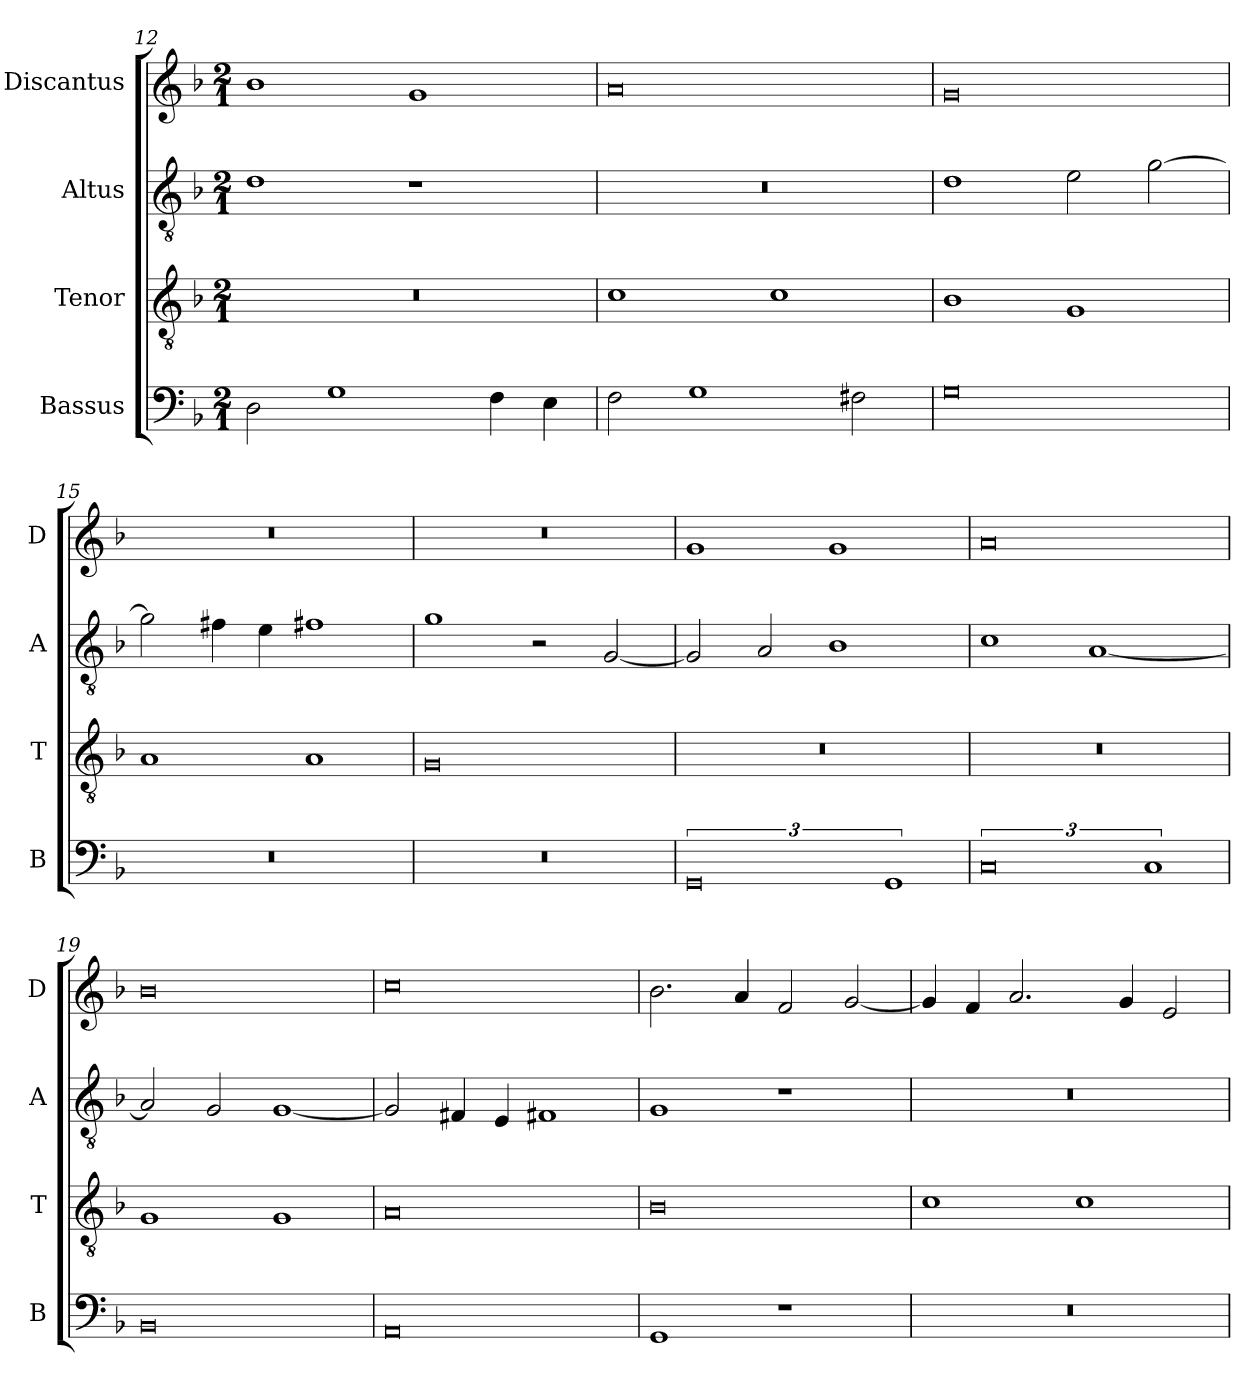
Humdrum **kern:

**kern	**kern	**kern	**kern
*part4	*part3	*part2	*part1
*staff4	*staff3	*staff2	*staff1
*I"Bassus	*I"Tenor	*I"Altus	*I"Discantus
*I'B	*I'T	*I'A	*I'D
*clefF4	*clefGv2	*clefGv2	*clefG2
*k[b-]	*k[b-]	*k[b-]	*k[b-]
*M2/1	*M2/1	*M2/1	*M2/1
=12	=12	=12	=12
2D\	0r	1d	1b-
1G	.	.	.
.	.	1r	1g
4F\	.	.	.
4E\	.	.	.
=13	=13	=13	=13
2F\	1c	0r	0a
1G	.	.	.
.	1c	.	.
2F#X\	.	.	.
=14	=14	=14	=14
0G	1B-	1d	0g
.	1G	2e\	.
.	.	[2g\	.
=15	=15	=15	=15
0r	1A	2g\]	0r
.	.	4f#X\	.
.	.	4e\	.
.	1A	1f#X	.
=16	=16	=16	=16
0r	0G	1g	0r
.	.	2r	.
.	.	[2G/	.
=17	=17	=17	=17
3%4GG	0r	2G/]	1g
.	.	2A/	.
.	.	1B-	1g
3%2GG	.	.	.
=18	=18	=18	=18
3%4C	0r	1c	0a
.	.	[1A	.
3%2C	.	.	.
=19	=19	=19	=19
0BB-	1G	2A/]	0b-
.	.	2G/	.
.	1G	[1G	.
=20	=20	=20	=20
0AA	0A	2G/]	0cc
.	.	4F#X/	.
.	.	4E/	.
.	.	1F#X	.
=21	=21	=21	=21
1GG	0B-	1G	2.b-\
.	.	.	4a/
1r	.	1r	2f/
.	.	.	[2g/
=22	=22	=22	=22
0r	1c	0r	4g/]
.	.	.	4f/
.	.	.	2.a/
.	1c	.	.
.	.	.	4g/
.	.	.	2e/
=	=	=	=
*-	*-	*-	*-
